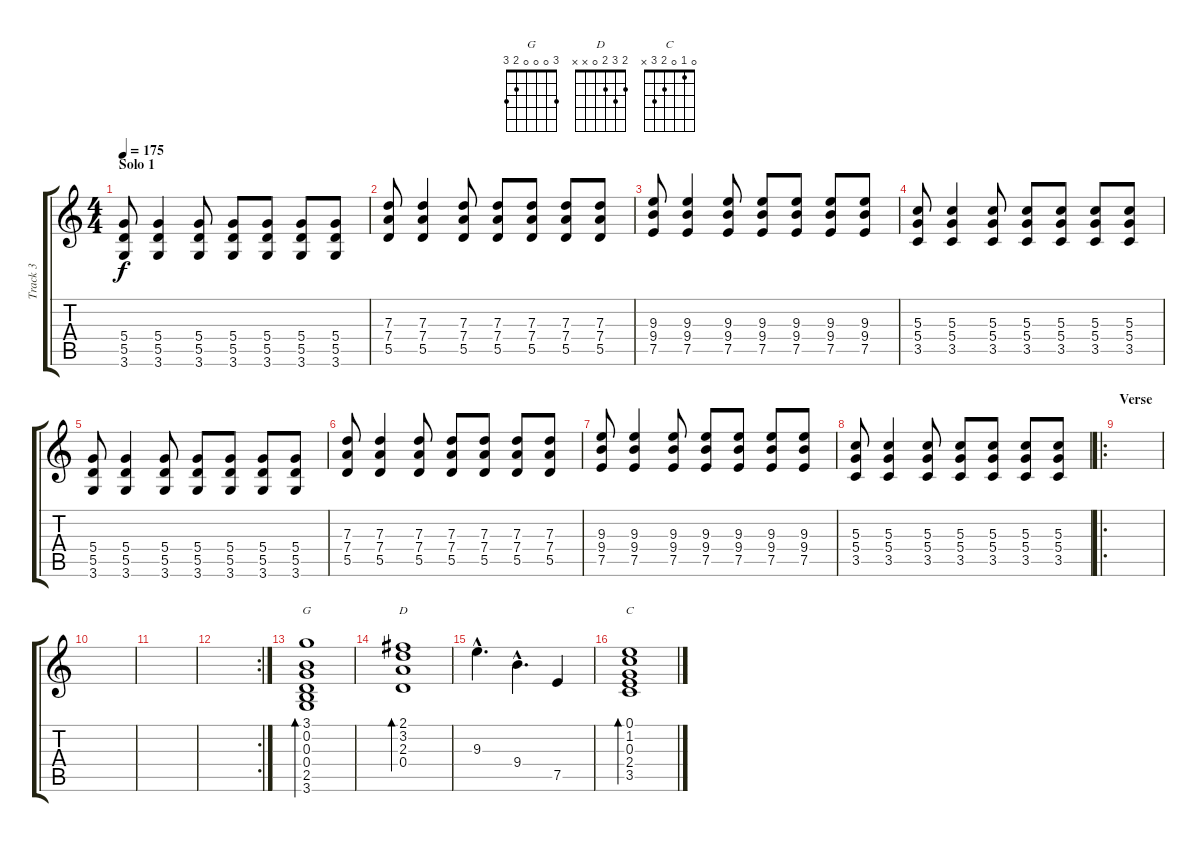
\track ("Track 3" "Track 3") {instrument distortionguitar}
\staff {score tabs}
\tuning (E4 B3 G3 D3 A2 E2) {hide}
\chord ("G" 3 0 0 0 2 3)
\chord ("D" 2 3 2 0 x x)
\chord ("C" 0 1 0 2 3 x)
\ts (4 4)
\section ("" "Solo 1")
\tempo 175
\clef g2
\ks c
(5.4 5.5 3.6).8{dy f} (5.4 5.5 3.6).4 (5.4 5.5 3.6).8 (5.4 5.5 3.6).8 (5.4 5.5 3.6).8 (5.4 5.5 3.6).8 (5.4 5.5 3.6).8 |
(7.3 7.4 5.5).8 (7.3 7.4 5.5).4 (7.3 7.4 5.5).8 (7.3 7.4 5.5).8 (7.3 7.4 5.5).8 (7.3 7.4 5.5).8 (7.3 7.4 5.5).8 |
(9.3 9.4 7.5).8 (9.3 9.4 7.5).4 (9.3 9.4 7.5).8 (9.3 9.4 7.5).8 (9.3 9.4 7.5).8 (9.3 9.4 7.5).8 (9.3 9.4 7.5).8 |
(5.3 5.4 3.5).8 (5.3 5.4 3.5).4 (5.3 5.4 3.5).8 (5.3 5.4 3.5).8 (5.3 5.4 3.5).8 (5.3 5.4 3.5).8 (5.3 5.4 3.5).8 |
(5.4 5.5 3.6).8 (5.4 5.5 3.6).4 (5.4 5.5 3.6).8 (5.4 5.5 3.6).8 (5.4 5.5 3.6).8 (5.4 5.5 3.6).8 (5.4 5.5 3.6).8 |
(7.3 7.4 5.5).8 (7.3 7.4 5.5).4 (7.3 7.4 5.5).8 (7.3 7.4 5.5).8 (7.3 7.4 5.5).8 (7.3 7.4 5.5).8 (7.3 7.4 5.5).8 |
(9.3 9.4 7.5).8 (9.3 9.4 7.5).4 (9.3 9.4 7.5).8 (9.3 9.4 7.5).8 (9.3 9.4 7.5).8 (9.3 9.4 7.5).8 (9.3 9.4 7.5).8 |
(5.3 5.4 3.5).8 (5.3 5.4 3.5).4 (5.3 5.4 3.5).8 (5.3 5.4 3.5).8 (5.3 5.4 3.5).8 (5.3 5.4 3.5).8 (5.3 5.4 3.5).8 |
\ro
\section ("" "Verse")
|
|
|
\rc 2
|
(3.1 0.2 0.3 0.4 2.5 3.6).1{bd 480 ch "G" volume 8} |
(2.1 3.2 2.3 0.4).1{bd 480 ch "D"} |
9.3{hac}.4{d} 9.4{hac}.4{d} 7.5.4 |
(0.1 1.2 0.3 2.4 3.5).1{bd 480 ch "C"}
